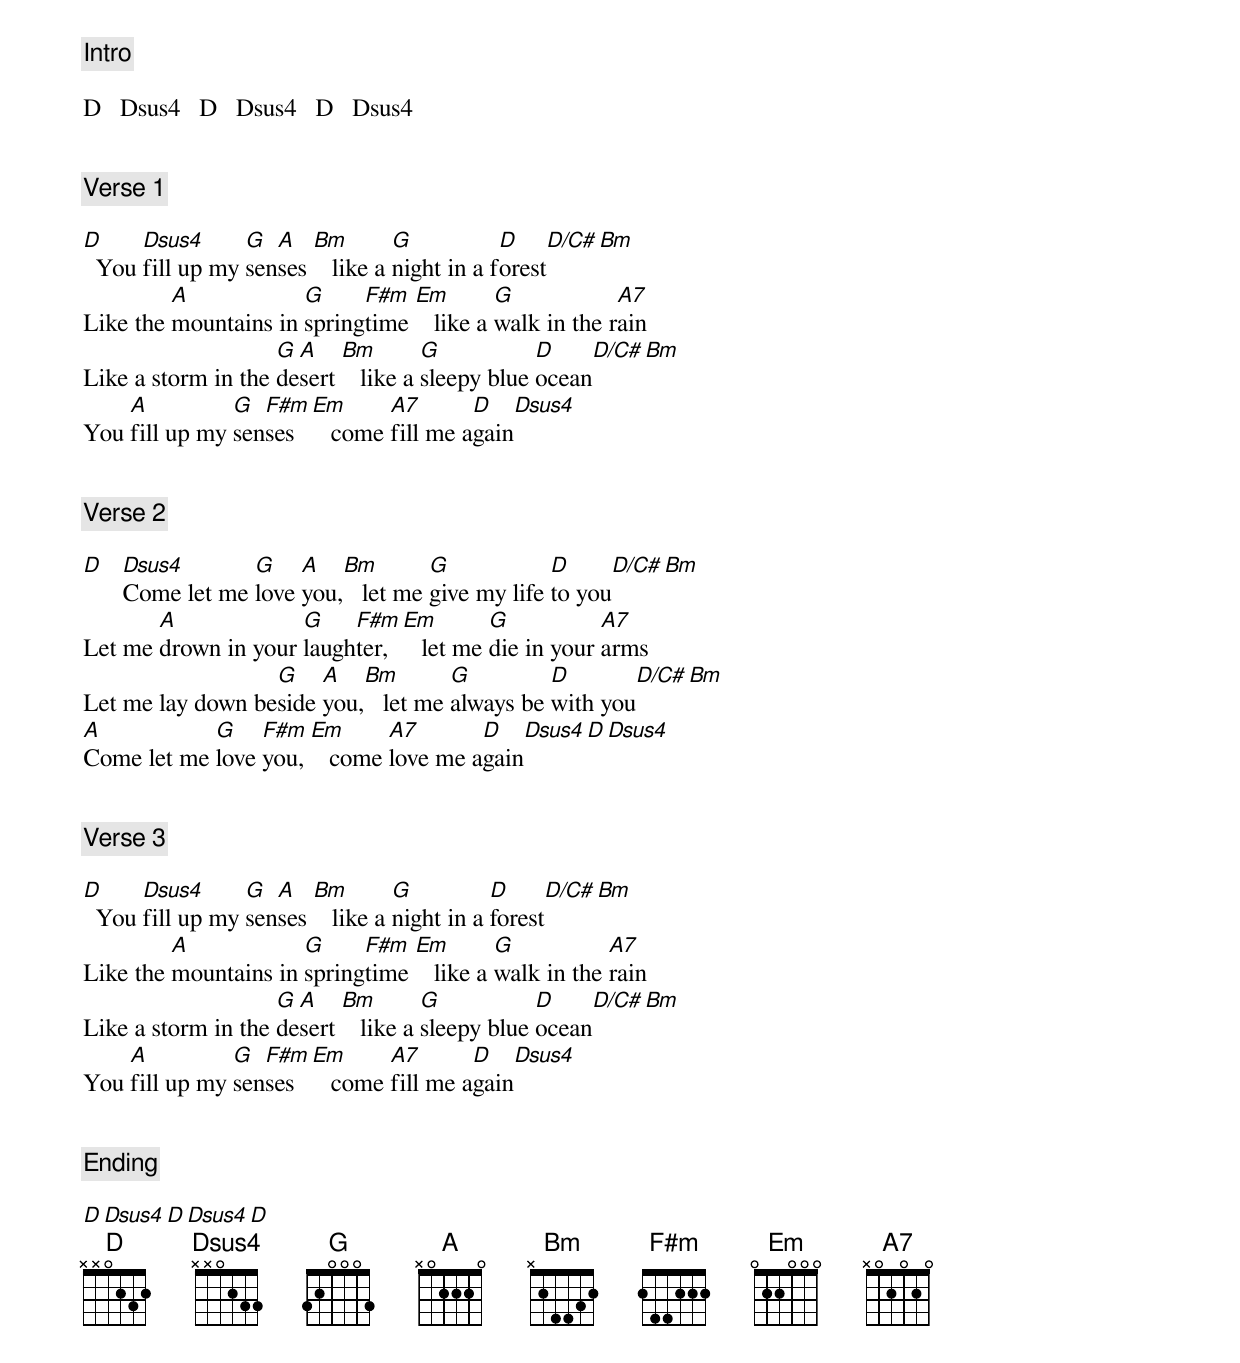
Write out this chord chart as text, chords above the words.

[Intro]

D   Dsus4   D   Dsus4   D   Dsus4


[Verse 1]

D     Dsus4      G  A   Bm        G           D     D/C#  Bm
  You fill up my senses    like a night in a forest
         A            G     F#m  Em        G            A7
Like the mountains in springtime    like a walk in the rain
                    G A    Bm        G           D    D/C#  Bm
Like a storm in the desert    like a sleepy blue ocean
    A          G  F#m  Em      A7       D    Dsus4
You fill up my senses     come fill me again


[Verse 2]

D  Dsus4       G    A   Bm        G            D     D/C#  Bm
   Come let me love you,   let me give my life to you
       A             G    F#m  Em        G           A7
Let me drown in your laughter,    let me die in your arms
                  G    A   Bm        G         D        D/C#  Bm
Let me lay down beside you,   let me always be with you
A           G    F#m  Em      A7       D    Dsus4   D   Dsus4
Come let me love you,    come love me again


[Verse 3]

D     Dsus4      G  A   Bm        G          D      D/C#  Bm
  You fill up my senses    like a night in a forest
         A            G     F#m  Em        G           A7
Like the mountains in springtime    like a walk in the rain
                    G A    Bm        G           D    D/C#  Bm
Like a storm in the desert    like a sleepy blue ocean
    A          G  F#m  Em      A7       D    Dsus4
You fill up my senses     come fill me again


[Ending]

D   Dsus4   D   Dsus4   D
